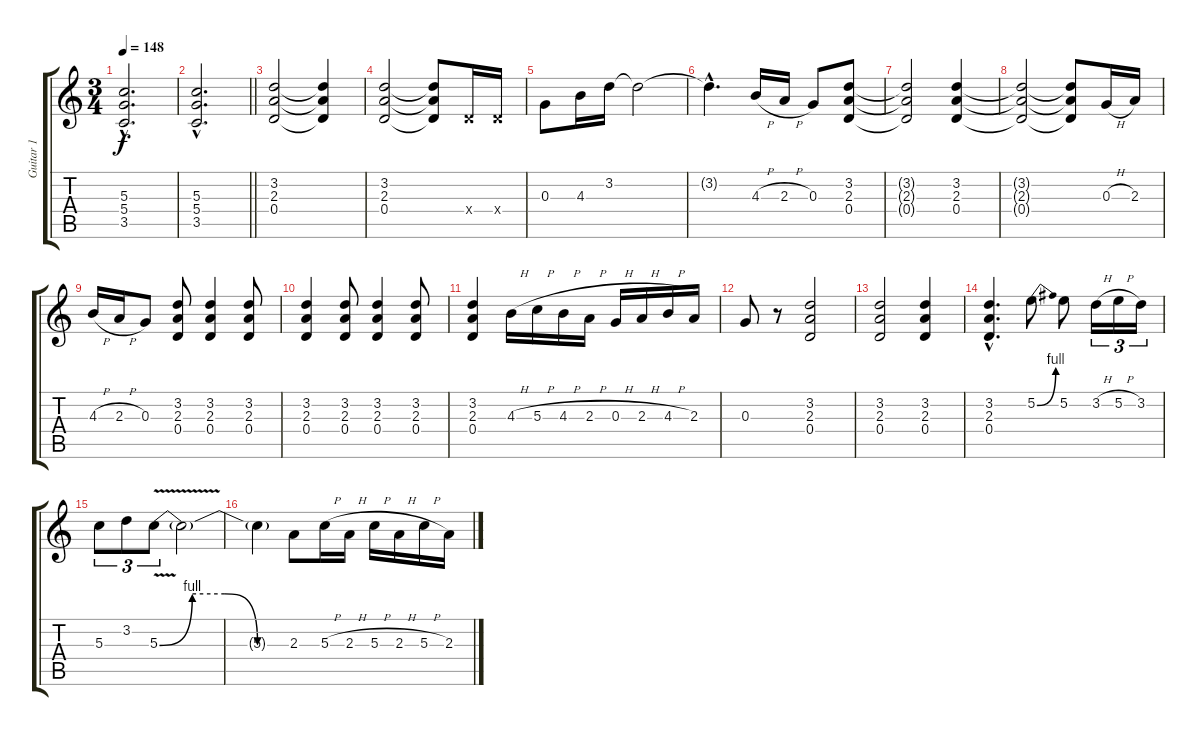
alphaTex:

\track ("Guitar 1" "Guitar 1") {instrument distortionguitar}
\staff {score tabs}
\tuning (E4 B3 G3 D3 A2 E2) {hide}
\ts (3 4)
\tempo 148
\clef g2
\ks c
(5.3{hac} 5.4{hac} 3.5{hac}).2{d dy f} |
\barLineRight lightlight
(5.3{hac} 5.4{hac} 3.5{hac}).2{d} |
(3.2 2.3 0.4).2 (3.2{t} 2.3{t} 0.4{t}).4 |
(3.2 2.3 0.4).2 (3.2{t} 2.3{t} 0.4{t}).8 0.4{x}.16 0.4{x}.16 |
0.3.8 4.3.16 3.2.16 3.2{t}.2 |
3.2{hac t}.4{d} 4.3{h}.16 2.3{h}.16 0.3.8 (3.2 2.3 0.4).8 |
(3.2{t} 2.3{t} 0.4{t}).2 (3.2 2.3 0.4).4 |
(3.2{t} 2.3{t} 0.4{t}).2 (3.2{t} 2.3{t} 0.4{t}).8 0.3{h}.16 2.3.16 |
4.3{h}.16 2.3{h}.16 0.3.8 (3.2 2.3 0.4).8 (3.2 2.3 0.4).4 (3.2 2.3 0.4).8 |
(3.2 2.3 0.4).4 (3.2 2.3 0.4).8 (3.2 2.3 0.4).4 (3.2 2.3 0.4).8 |
(3.2 2.3 0.4).4 4.3{h}.16 5.3{h}.16 4.3{h}.16 2.3{h}.16 0.3{h}.16 2.3{h}.16 4.3{h}.16 2.3.16 |
0.3.8 r.8 (3.2 2.3 0.4).2 |
(3.2 2.3 0.4).2 (3.2 2.3 0.4).4 |
(3.2{hac} 2.3{hac} 0.4{hac}).4{d volume 0} 5.2{be (bend 0 0 60 4)}.8 5.2.8 3.2{h}.16{tu (3 2)} 5.2{h}.16{tu (3 2)} 3.2.16{tu (3 2)} |
5.3.8{tu (3 2)} 3.2.8{tu (3 2)} 5.3{be (custom 0 0 15 4 30 4 45 0 60 0) v}.8{tu (3 2)} 5.3{t}.2 |
5.3{t}.4 2.3.8 5.3{h}.16 2.3{h}.16 5.3{h}.16 2.3{h}.16 5.3{h}.16 2.3.16
